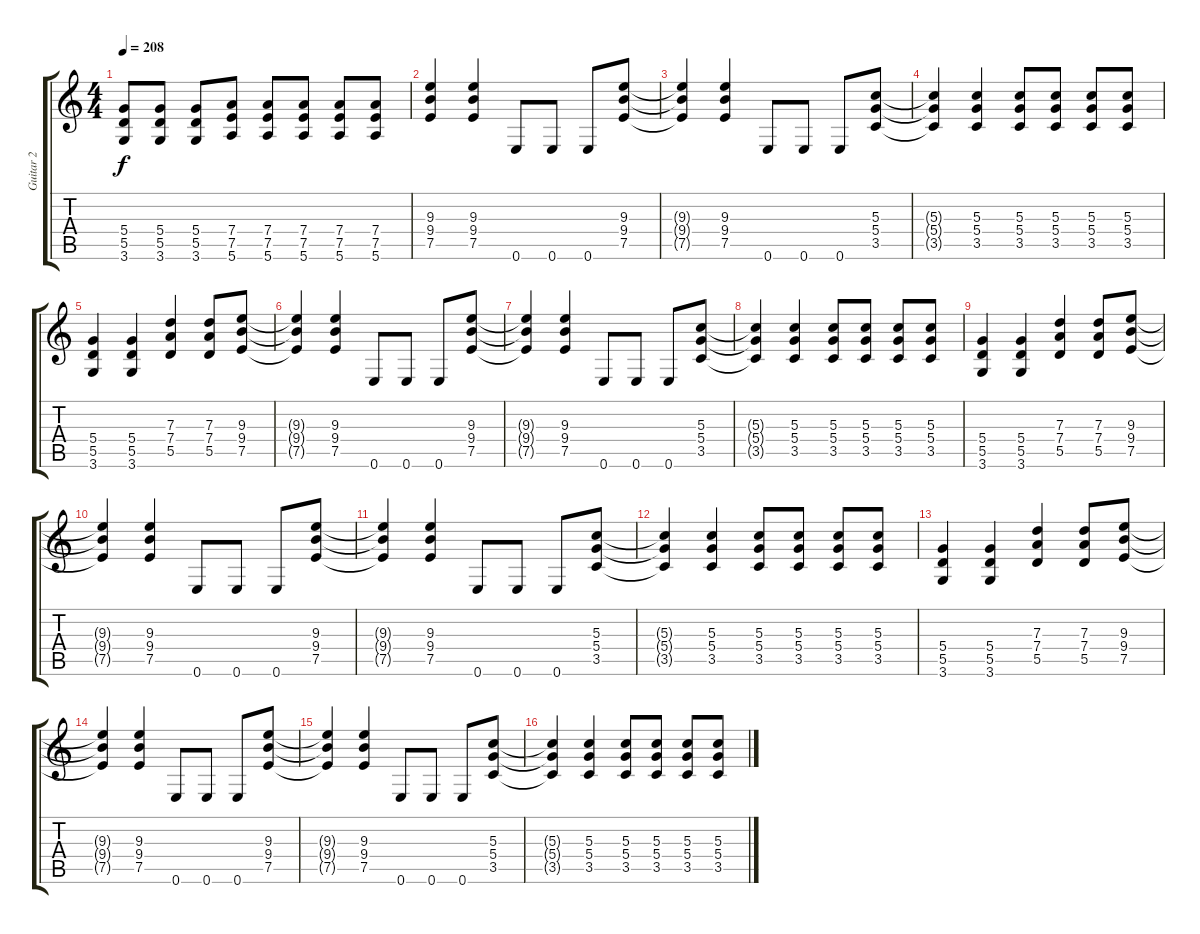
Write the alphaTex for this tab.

\track ("Guitar 2" "Guitar 2") {instrument overdrivenguitar}
\staff {score tabs}
\tuning (E4 B3 G3 D3 A2 E2) {hide}
\ts (4 4)
\tempo 208
\clef g2
\ks c
(5.4 5.5 3.6).8{dy f} (5.4 5.5 3.6).8 (5.4 5.5 3.6).8 (7.4 7.5 5.6).8 (7.4 7.5 5.6).8 (7.4 7.5 5.6).8 (7.4 7.5 5.6).8 (7.4 7.5 5.6).8 |
(9.3 9.4 7.5).4 (9.3 9.4 7.5).4 0.6.8 0.6.8 0.6.8 (9.3 9.4 7.5).8 |
(9.3{t} 9.4{t} 7.5{t}).4 (9.3 9.4 7.5).4 0.6.8 0.6.8 0.6.8 (5.3 5.4 3.5).8 |
(5.3{t} 5.4{t} 3.5{t}).4 (5.3 5.4 3.5).4 (5.3 5.4 3.5).8 (5.3 5.4 3.5).8 (5.3 5.4 3.5).8 (5.3 5.4 3.5).8 |
(5.4 5.5 3.6).4 (5.4 5.5 3.6).4 (7.3 7.4 5.5).4 (7.3 7.4 5.5).8 (9.3 9.4 7.5).8 |
(9.3{t} 9.4{t} 7.5{t}).4 (9.3 9.4 7.5).4 0.6.8 0.6.8 0.6.8 (9.3 9.4 7.5).8 |
(9.3{t} 9.4{t} 7.5{t}).4 (9.3 9.4 7.5).4 0.6.8 0.6.8 0.6.8 (5.3 5.4 3.5).8 |
(5.3{t} 5.4{t} 3.5{t}).4 (5.3 5.4 3.5).4 (5.3 5.4 3.5).8 (5.3 5.4 3.5).8 (5.3 5.4 3.5).8 (5.3 5.4 3.5).8 |
(5.4 5.5 3.6).4 (5.4 5.5 3.6).4 (7.3 7.4 5.5).4 (7.3 7.4 5.5).8 (9.3 9.4 7.5).8 |
(9.3{t} 9.4{t} 7.5{t}).4 (9.3 9.4 7.5).4 0.6.8 0.6.8 0.6.8 (9.3 9.4 7.5).8 |
(9.3{t} 9.4{t} 7.5{t}).4 (9.3 9.4 7.5).4 0.6.8 0.6.8 0.6.8 (5.3 5.4 3.5).8 |
(5.3{t} 5.4{t} 3.5{t}).4 (5.3 5.4 3.5).4 (5.3 5.4 3.5).8 (5.3 5.4 3.5).8 (5.3 5.4 3.5).8 (5.3 5.4 3.5).8 |
(5.4 5.5 3.6).4 (5.4 5.5 3.6).4 (7.3 7.4 5.5).4 (7.3 7.4 5.5).8 (9.3 9.4 7.5).8 |
(9.3{t} 9.4{t} 7.5{t}).4 (9.3 9.4 7.5).4 0.6.8 0.6.8 0.6.8 (9.3 9.4 7.5).8 |
(9.3{t} 9.4{t} 7.5{t}).4 (9.3 9.4 7.5).4 0.6.8 0.6.8 0.6.8 (5.3 5.4 3.5).8 |
(5.3{t} 5.4{t} 3.5{t}).4 (5.3 5.4 3.5).4 (5.3 5.4 3.5).8 (5.3 5.4 3.5).8 (5.3 5.4 3.5).8 (5.3 5.4 3.5).8
